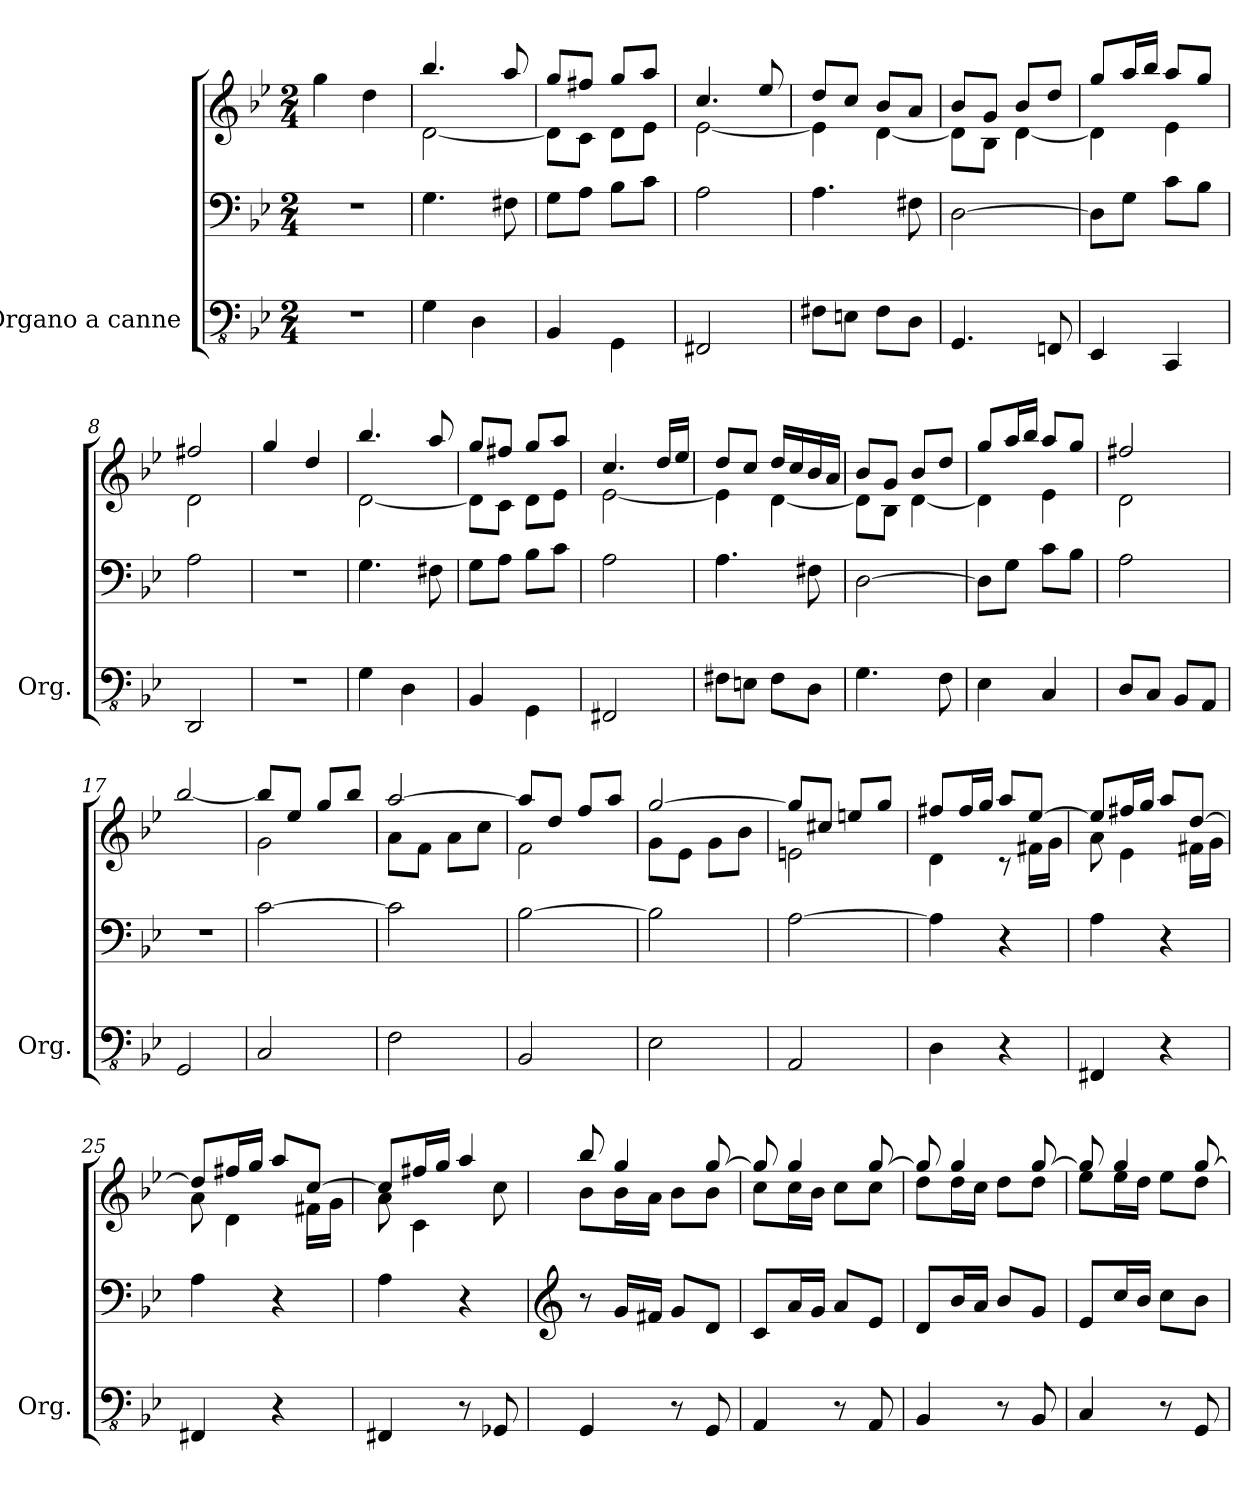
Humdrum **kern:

**kern	**kern	**kern
*part1	*part1	*part1
*staff3	*staff2	*staff1
*I"Organo a canne	*	*
*I'Org.	*	*
*clefFv4	*clefF4	*clefG2
*k[b-e-]	*k[b-e-]	*k[b-e-]
*M2/4	*M2/4	*M2/4
*MM100	*MM100	*MM100
=1	=1	=1
2r	2r	4gg\
.	.	4dd\
=2	=2	=2
*	*	*^
4GG\	4.G\	4.bb-/	[2d\
4DD\	.	.	.
.	8F#X\	8aa/	.
=3	=3	=3	=3
4BBB-/	8G\L	8gg/L	8d\L]
.	8A\J	8ff#X/J	8c\J
4GGG\	8B-\L	8gg/L	8d\L
.	8c\J	8aa/J	8e-\J
=4	=4	=4	=4
2FFF#X/	2A\	4.cc/	[2e-\
.	.	8ee-/	.
=5	=5	=5	=5
8FF#X\L	4.A\	8dd/L	4e-\]
8EEn\J	.	8cc/J	.
8FF#\L	.	8b-/L	[4d\
8DD\J	8F#X\	8a/J	.
=6	=6	=6	=6
4.GGG/	[2D\	8b-/L	8d\L]
.	.	8g/J	8B-\J
.	.	8b-/L	[4d\
8FFFn/	.	8dd/J	.
=7	=7	=7	=7
4EEE-/	8D\L]	8gg/L	4d\]
.	8G\J	16aa/L	.
.	.	16bb-/JJ	.
4CCC/	8c\L	8aa/L	4e-\
.	8B-\J	8gg/J	.
=8	=8	=8	=8
2DDD/	2A\	2ff#X/	2d\
*	*	*v	*v
=9	=9	=9
2r	2r	4gg/
.	.	4dd/
=10	=10	=10
*	*	*^
4GG\	4.G\	4.bb-/	[2d\
4DD\	.	.	.
.	8F#X\	8aa/	.
!!LO:LB:g=z	!!
=11	=11	=11	=11
4BBB-/	8G\L	8gg/L	8d\L]
.	8A\J	8ff#X/J	8c\J
4GGG\	8B-\L	8gg/L	8d\L
.	8c\J	8aa/J	8e-\J
=12	=12	=12	=12
2FFF#X/	2A\	4.cc/	[2e-\
.	.	16dd/LL	.
.	.	16ee-/JJ	.
=13	=13	=13	=13
8FF#X\L	4.A\	8dd/L	4e-\]
8EEn\J	.	8cc/J	.
8FF#\L	.	16dd/LL	[4d\
.	.	16cc/	.
8DD\J	8F#X\	16b-/	.
.	.	16a/JJ	.
=14	=14	=14	=14
4.GG\	[2D\	8b-/L	8d\L]
.	.	8g/J	8B-\J
.	.	8b-/L	[4d\
8FF\	.	8dd/J	.
=15	=15	=15	=15
4EE-\	8D\L]	8gg/L	4d\]
.	8G\J	16aa/L	.
.	.	16bb-/JJ	.
4CC/	8c\L	8aa/L	4e-\
.	8B-\J	8gg/J	.
=16	=16	=16	=16
8DD/L	2A\	2ff#X/	2d\
8CC/J	.	.	.
8BBB-/L	.	.	.
8AAA/J	.	.	.
*	*	*v	*v
=17	=17	=17
2GGG/	2r	[2bb-/
=18	=18	=18
*	*	*^
2CC/	[2c\	8bb-/L]	2g\
.	.	8ee-/J	.
.	.	8gg/L	.
.	.	8bb-/J	.
=19	=19	=19	=19
2FF\	2c\]	[2aa/	8a\L
.	.	.	8f\J
.	.	.	8a\L
.	.	.	8cc\J
!!LO:LB:g=z	!!
=20	=20	=20	=20
2BBB-/	[2B-\	8aa/L]	2f\
.	.	8dd/J	.
.	.	8ff/L	.
.	.	8aa/J	.
=21	=21	=21	=21
2EE-\	2B-\]	[2gg/	8g\L
.	.	.	8e-\J
.	.	.	8g\L
.	.	.	8b-\J
=22	=22	=22	=22
2AAA/	[2A\	8gg/L]	2en\
.	.	8cc#X/J	.
.	.	8een/L	.
.	.	8gg/J	.
=23	=23	=23	=23
4DD\	4A\]	8ff#X/L	4d\
.	.	16ff#/L	.
.	.	16gg/JJ	.
4r	4r	8aa/L	8r
.	.	[8ee-/J	16f#X\LL
.	.	.	16g\JJ
=24	=24	=24	=24
4FFF#X/	4A\	8ee-/L]	8a\
.	.	16ff#X/L	4e-\
.	.	16gg/JJ	.
4r	4r	8aa/L	.
.	.	[8dd/J	16f#X\LL
.	.	.	16g\JJ
=25	=25	=25	=25
4FFF#X/	4A\	8dd/L]	8a\
.	.	16ff#X/L	4d\
.	.	16gg/JJ	.
4r	4r	8aa/L	.
.	.	[8cc/J	16f#X\LL
.	.	.	16g\JJ
=26	=26	=26	=26
4FFF#X/	4A\	8cc/L]	8a\
.	.	16ff#X/L	4c\
.	.	16gg/JJ	.
8r	4r	4aa/	.
8GGG-X/	.	.	8cc\
!!LO:PB:g=z	!!
=27	=27	=27	=27
*	*clefG2	*	*
4GGG/	8r	8bb-/	8b-\L
.	16g/LL	4gg/	16b-\L
.	16f#X/JJ	.	16a\JJ
8r	8g/L	.	8b-\L
8GGG/	8d/J	[8gg/	8b-\J
=28	=28	=28	=28
4AAA/	8c/L	8gg/]	8cc\L
.	16a/L	4gg/	16cc\L
.	16g/JJ	.	16b-\JJ
8r	8a/L	.	8cc\L
8AAA/	8e-/J	[8gg/	8cc\J
=29	=29	=29	=29
4BBB-/	8d/L	8gg/]	8dd\L
.	16b-/L	4gg/	16dd\L
.	16a/JJ	.	16cc\JJ
8r	8b-/L	.	8dd\L
8BBB-/	8g/J	[8gg/	8dd\J
=30	=30	=30	=30
4CC/	8e-/L	8gg/]	8ee-\L
.	16cc/L	4gg/	16ee-\L
.	16b-/JJ	.	16dd\JJ
8r	8cc\L	.	8ee-\L
8GGG/	8b-\J	[8gg/	8dd\J
*	*	*v	*v
=	=	=
*-	*-	*-
